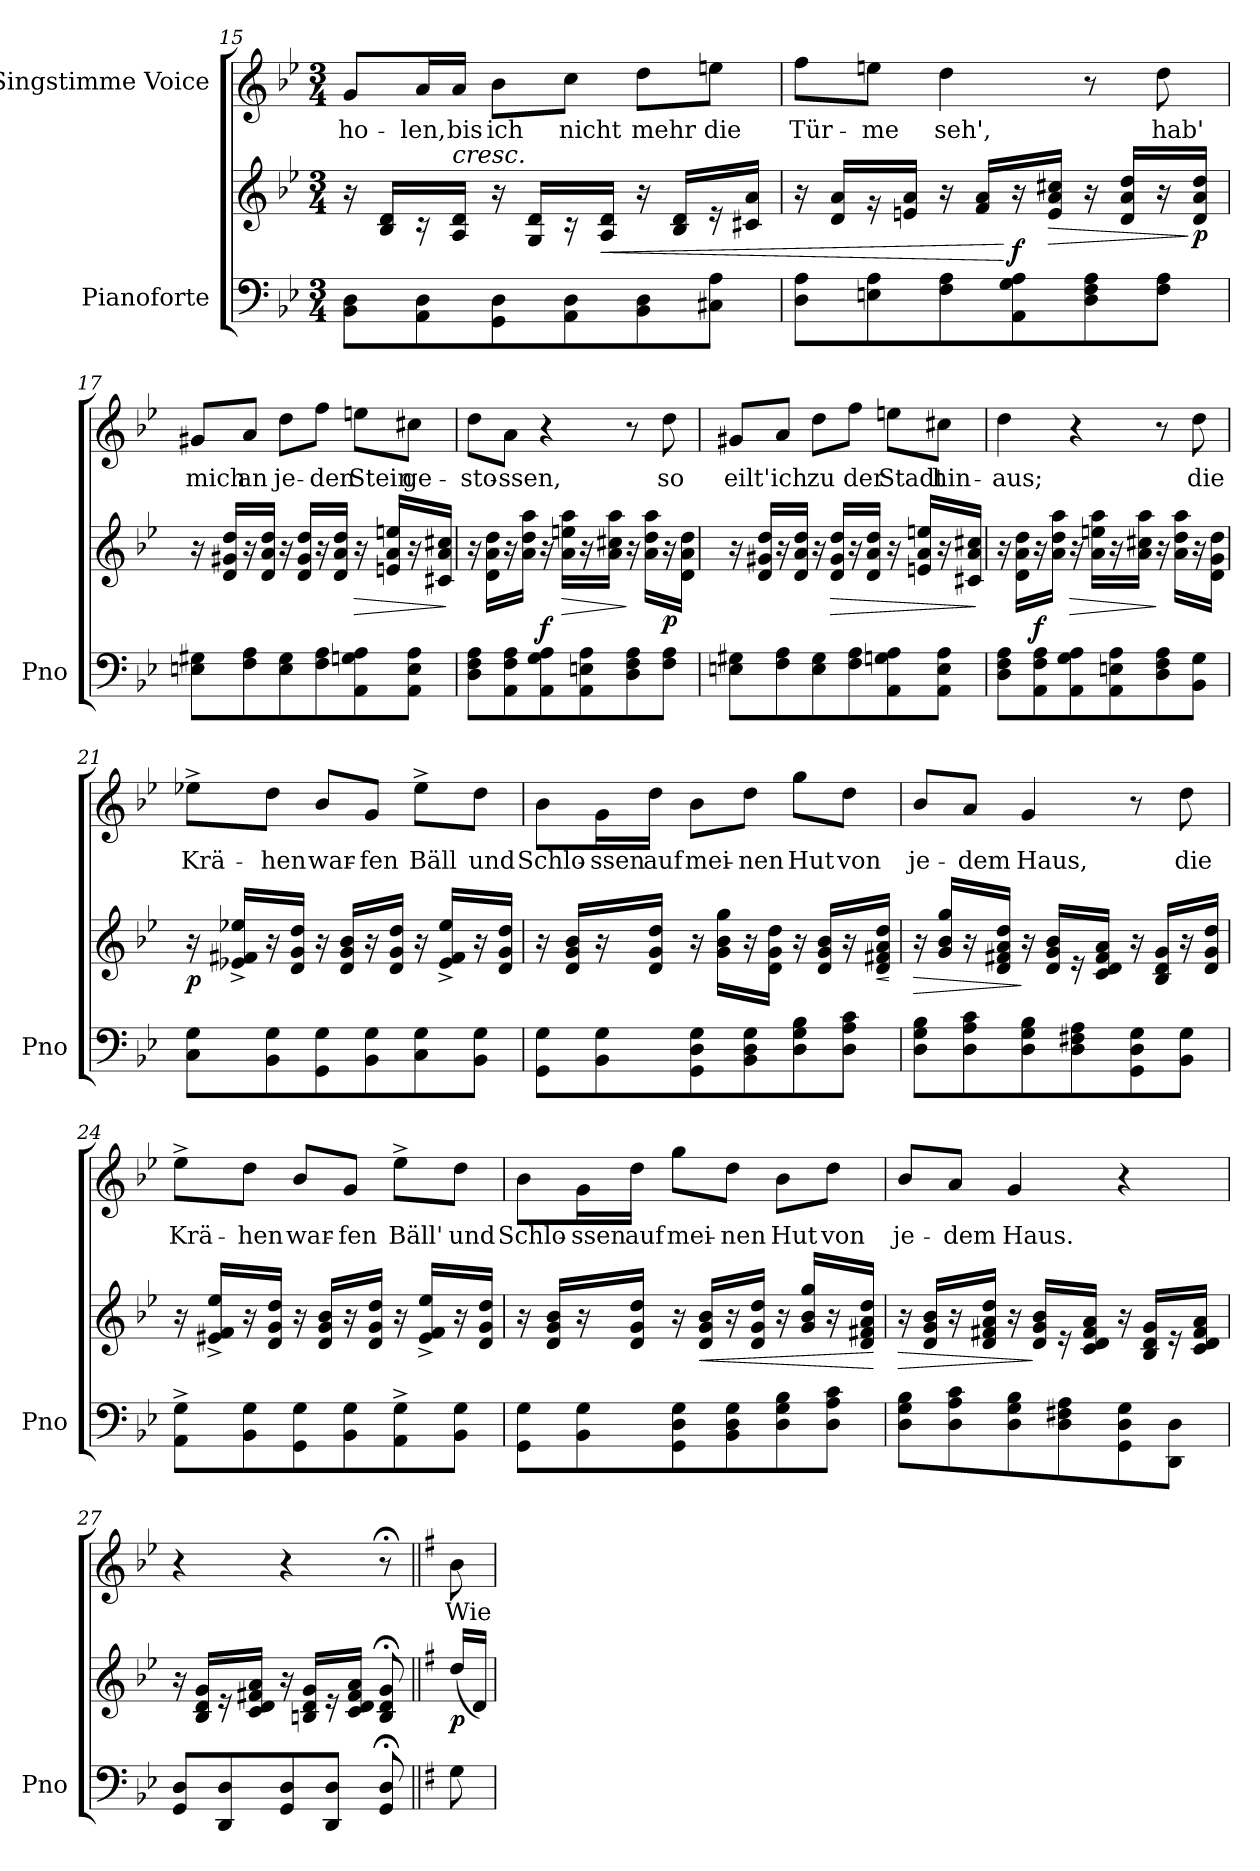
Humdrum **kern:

**kern	**kern	**dynam	**kern	**text
*part2	*part2	*part2	*part1	*part1
*staff3	*staff2	*staff2/3	*staff1	*staff1
*I"Pianoforte	*	*	*I"Singstimme Voice	*
*I'Pno	*	*	*	*
!!LO:LB:g=z
*clefF4	*clefG2	*	*clefG2	*
*k[b-e-]	*k[b-e-]	*	*k[b-e-]	*
*M3/4	*M3/4	*	*M3/4	*
=15	=15	=15	=15	=15
!	!	!	!	!LO:LY:b
8BB-\ 8D\L	16r	.	8g/L	ho-
.	16B-/ 16d/LL	.	.	.
!	!	!	!	!LO:LY:b
8AA\ 8D\	16r	.	16a/L	-len,
!	!LO:TX:a:i:t=cresc.	!	!	!
!	!	!	!	!LO:LY:b
.	16A/ 16d/JJ	.	16a/JJ	bis
!	!	!	!	!LO:LY:b
8GG\ 8D\	16r	.	8b-\L	ich
.	16G/ 16d/LL	.	.	.
!	!	!	!	!LO:LY:b
8AA\ 8D\	16r	.	8cc\J	nicht
!	!	!LO:HP:b	!	!
.	16A/ 16d/JJ	<	.	.
!	!	!	!	!LO:LY:b
8BB-\ 8D\	16r	.	8dd\L	mehr
.	16B-/ 16d/LL	.	.	.
!	!	!	!	!LO:LY:b
8C#X\ 8A\J	16r	.	8een\J	die
.	16c#X/ 16a/JJ	.	.	.
=16	=16	=16	=16	=16
!	!	!	!	!LO:LY:b
8D\ 8A\L	16r	.	8ff\L	Tür-
.	16d/ 16a/LL	.	.	.
!	!	!	!	!LO:LY:b
8En\ 8A\	16rg	.	8een\J	-me
.	16en/ 16a/JJ	.	.	.
!	!	!	!	!LO:LY:b
8F\ 8A\	16r	.	4dd\	seh',
.	16f/ 16a/LL	.	.	.
!	!	!LO:DY:n=1:b	!	!
8AA\ 8G\ 8A\	16r	[ f	.	.
!	!	!LO:HP:b	!	!
.	16e/ 16a/ 16cc#X/JJ	>	.	.
8D\ 8F\ 8A\	16r	.	8r	.
.	16d/ 16a/ 16dd/LL	.	.	.
!	!	!	!	!LO:LY:b
8F\ 8A\J	16r	.	8dd\	hab'
!	!	!LO:DY:n=2:b	!	!
.	16d/ 16a/ 16dd/JJ	] p	.	.
=17	=17	=17	=17	=17
!	!	!	!	!LO:LY:b
8En\ 8G#X\L	16r	.	8g#X/L	mich
.	16d/ 16g#X/ 16dd/LL	.	.	.
!	!	!	!	!LO:LY:b
8F\ 8A\	16r	.	8a/J	an
.	16d/ 16a/ 16dd/JJ	.	.	.
!	!	!	!	!LO:LY:b
8E\ 8G#\	16r	.	8dd\L	je-
.	16d/ 16g#/ 16dd/LL	.	.	.
!	!	!	!	!LO:LY:b
8F\ 8A\	16r	.	8ff\J	-den
.	16d/ 16a/ 16dd/JJ	.	.	.
!	!	!LO:HP:b	!	!LO:LY:b
8AA\ 8Gn\ 8A\	16r	>	8een\L	Stein
.	16en/ 16a/ 16een/LL	.	.	.
!	!	!	!	!LO:LY:b
8AA\ 8E\ 8A\J	16r	.	8cc#X\J	ge-
.	16c#X/ 16a/ 16cc#X/JJ	.	.	.
.	.	]	.	.
!!LO:LB:g=z
=18	=18	=18	=18	=18
!	!	!	!	!LO:LY:b
8D\ 8F\ 8A\L	16r	.	8dd\L	-sto-
.	16d\ 16a\ 16dd\LL	.	.	.
!	!	!	!	!LO:LY:b
8AA\ 8F\ 8A\	16r	.	8a\J	-ssen,
.	16a\ 16dd\ 16aa\JJ	.	.	.
!	!	!LO:DY:a=2	!	!
8AA\ 8G\ 8A\	16r	f	4r	.
!	!	!LO:HP:b	!	!
.	16a\ 16een\ 16aa\LL	>	.	.
8AA\ 8En\ 8A\	16r	.	.	.
.	16a\ 16cc#X\ 16aa\JJ	.	.	.
8D\ 8F\ 8A\	16r	]	8r	.
.	16a\ 16dd\ 16aa\LL	.	.	.
!	!	!LO:DY:b	!	!LO:LY:b
8F\ 8A\J	16r	p	8dd\	so
.	16d\ 16a\ 16dd\JJ	.	.	.
=19	=19	=19	=19	=19
!	!	!	!	!LO:LY:b
8En\ 8G#X\L	16r	.	8g#X/L	eilt'
.	16d/ 16g#X/ 16dd/LL	.	.	.
!	!	!	!	!LO:LY:b
8F\ 8A\	16r	.	8a/J	ich
.	16d/ 16a/ 16dd/JJ	.	.	.
!	!	!	!	!LO:LY:b
8E\ 8G#\	16r	.	8dd\L	zu
!	!	!LO:HP:b	!	!
.	16d/ 16g#/ 16dd/LL	>	.	.
!	!	!	!	!LO:LY:b
8F\ 8A\	16r	.	8ff\J	der
.	16d/ 16a/ 16dd/JJ	.	.	.
!	!	!	!	!LO:LY:b
8AA\ 8Gn\ 8A\	16r	.	8een\L	Stadt
.	16en/ 16a/ 16een/LL	.	.	.
!	!	!	!	!LO:LY:b
8AA\ 8E\ 8A\J	16r	.	8cc#X\J	hin-
.	16c#X/ 16a/ 16cc#X/JJ	.	.	.
.	.	]	.	.
=20	=20	=20	=20	=20
!	!	!	!	!LO:LY:b
8D\ 8F\ 8A\L	16r	.	4dd\	-aus;
.	16d\ 16a\ 16dd\LL	.	.	.
!	!	!LO:DY:b	!	!
8AA\ 8F\ 8A\	16r	f	.	.
.	16a\ 16dd\ 16aa\JJ	.	.	.
!	!	!LO:HP:b	!	!
8AA\ 8G\ 8A\	16r	>	4r	.
.	16a\ 16een\ 16aa\LL	.	.	.
8AA\ 8En\ 8A\	16r	.	.	.
.	16a\ 16cc#X\ 16aa\JJ	.	.	.
8D\ 8F\ 8A\	16r	]	8r	.
.	16a\ 16dd\ 16aa\LL	.	.	.
!	!	!	!	!LO:LY:b
8BB-\ 8G\J	16r	.	8dd\	die
.	16d\ 16g\ 16dd\JJ	.	.	.
!!LO:LB:g=z
=21	=21	=21	=21	=21
!	!	!LO:DY:b	!	!LO:LY:b
8C\ 8G\L	16r	p	8ee-X^\L	Krä-
.	16e-X/^ 16f#X/^ 16ee-X/^LL	.	.	.
!	!	!	!	!LO:LY:b
8BB-\ 8G\	16r	.	8dd\J	-hen
.	16d/ 16g/ 16dd/JJ	.	.	.
!	!	!	!	!LO:LY:b
8GG\ 8G\	16r	.	8b-/L	war-
.	16d/ 16g/ 16b-/LL	.	.	.
!	!	!	!	!LO:LY:b
8BB-\ 8G\	16r	.	8g/J	-fen
.	16d/ 16g/ 16dd/JJ	.	.	.
!	!	!	!	!LO:LY:b
8C\ 8G\	16r	.	8ee-^\L	Bäll
.	16e-/^ 16f#/^ 16ee-/^LL	.	.	.
!	!	!	!	!LO:LY:b
8BB-\ 8G\J	16r	.	8dd\J	und
.	16d/ 16g/ 16dd/JJ	.	.	.
=22	=22	=22	=22	=22
!	!	!	!	!LO:LY:b
8GG\ 8G\L	16r	.	8b-\L	Schlo-
.	16d/ 16g/ 16b-/LL	.	.	.
!	!	!	!	!LO:LY:b
8BB-\ 8G\	16r	.	16g\L	-ssen
!	!	!	!	!LO:LY:b
.	16d/ 16g/ 16dd/JJ	.	16dd\JJ	auf
!	!	!	!	!LO:LY:b
8GG\ 8D\ 8G\	16r	.	8b-\L	mei-
.	16g\ 16b-\ 16gg\LL	.	.	.
!	!	!	!	!LO:LY:b
8BB-\ 8D\ 8G\	16r	.	8dd\J	-nen
.	16d\ 16g\ 16dd\JJ	.	.	.
!	!	!	!	!LO:LY:b
8D\ 8G\ 8B-\	16r	.	8gg\L	Hut
.	16d/ 16g/ 16b-/LL	.	.	.
!	!	!	!	!LO:LY:b
8D\ 8A\ 8c\J	16r	.	8dd\J	von
!	!	!LO:HP:b	!	!
.	16d/ 16f#X/ 16a/ 16dd/JJ	<	.	.
.	.	[	.	.
=23	=23	=23	=23	=23
!	!	!LO:HP:b	!	!LO:LY:b
8D\ 8G\ 8B-\L	16r	>	8b-/L	je-
.	16g/ 16b-/ 16gg/LL	.	.	.
!	!	!	!	!LO:LY:b
8D\ 8A\ 8c\	16r	.	8a/J	-dem
.	16d/ 16f#X/ 16a/ 16dd/JJ	.	.	.
!	!	!	!	!LO:LY:b
8D\ 8G\ 8B-\	16r	]	4g/	Haus,
.	16d/ 16g/ 16b-/LL	.	.	.
8D\ 8F#X\ 8A\	16r	.	.	.
.	16c/ 16d/ 16f#/ 16a/JJ	.	.	.
8GG\ 8D\ 8G\	16r	.	8r	.
.	16B-/ 16d/ 16g/LL	.	.	.
!	!	!	!	!LO:LY:b
8BB-\ 8G\J	16r	.	8dd\	die
.	16d/ 16g/ 16dd/JJ	.	.	.
!!LO:PB:g=z
=24	=24	=24	=24	=24
!	!	!	!	!LO:LY:b
8AA\^ 8G\^L	16r	.	8ee-^\L	Krä-
.	16e#X/^ 16f/^ 16ee-/^LL	.	.	.
!	!	!	!	!LO:LY:b
8BB-\ 8G\	16r	.	8dd\J	-hen
.	16d/ 16g/ 16dd/JJ	.	.	.
!	!	!	!	!LO:LY:b
8GG\ 8G\	16r	.	8b-/L	war-
.	16d/ 16g/ 16b-/LL	.	.	.
!	!	!	!	!LO:LY:b
8BB-\ 8G\	16r	.	8g/J	-fen
.	16d/ 16g/ 16dd/JJ	.	.	.
!	!	!	!	!LO:LY:b
8AA\^ 8G\^	16r	.	8ee-^\L	Bäll'
.	16e#/^ 16f/^ 16ee-/^LL	.	.	.
!	!	!	!	!LO:LY:b
8BB-\ 8G\J	16r	.	8dd\J	und
.	16d/ 16g/ 16dd/JJ	.	.	.
=25	=25	=25	=25	=25
!	!	!	!	!LO:LY:b
8GG\ 8G\L	16r	.	8b-\L	Schlo-
.	16d/ 16g/ 16b-/LL	.	.	.
!	!	!	!	!LO:LY:b
8BB-\ 8G\	16r	.	16g\L	-ssen
!	!	!	!	!LO:LY:b
.	16d/ 16g/ 16dd/JJ	.	16dd\JJ	auf
!	!	!	!	!LO:LY:b
8GG\ 8D\ 8G\	16r	.	8gg\L	mei-
!	!	!LO:HP:b	!	!
.	16d/ 16g/ 16b-/LL	<	.	.
!	!	!	!	!LO:LY:b
8BB-\ 8D\ 8G\	16r	.	8dd\J	-nen
.	16d/ 16g/ 16dd/JJ	.	.	.
!	!	!	!	!LO:LY:b
8D\ 8G\ 8B-\	16r	.	8b-\L	Hut
.	16g/ 16b-/ 16gg/LL	.	.	.
!	!	!	!	!LO:LY:b
8D\ 8A\ 8c\J	16r	.	8dd\J	von
.	16d/ 16f#X/ 16a/ 16dd/JJ	.	.	.
.	.	[	.	.
=26	=26	=26	=26	=26
!	!	!LO:HP:b	!	!LO:LY:b
8D\ 8G\ 8B-\L	16r	>	8b-/L	je-
.	16d/ 16g/ 16b-/LL	.	.	.
!	!	!	!	!LO:LY:b
8D\ 8A\ 8c\	16r	.	8a/J	-dem
.	16d/ 16f#X/ 16a/ 16dd/JJ	.	.	.
!	!	!	!	!LO:LY:b
8D\ 8G\ 8B-\	16r	.	4g/	Haus.
.	16d/ 16g/ 16b-/LL	]	.	.
8D\ 8F#X\ 8A\	16r	.	.	.
.	16c/ 16d/ 16f#/ 16a/JJ	.	.	.
8GG\ 8D\ 8G\	16r	.	4r	.
.	16B-/ 16d/ 16g/LL	.	.	.
8DD\ 8D\J	16r	.	.	.
.	16c/ 16d/ 16f#/ 16a/JJ	.	.	.
!!LO:LB:g=z
=27	=27	=27	=27	=27
8GG/ 8D/L	16r	.	4r	.
.	16B-/ 16d/ 16g/LL	.	.	.
8DD/ 8D/	16r	.	.	.
.	16c/ 16d/ 16f#X/ 16a/JJ	.	.	.
8GG/ 8D/	16r	.	4r	.
.	16Bn/ 16d/ 16g/LL	.	.	.
8DD/ 8D/J	16r	.	.	.
.	16c/ 16d/ 16f#/ 16a/JJ	.	.	.
8GG/;< 8D/;<	8B/;< 8d/;< 8g/;<	.	8r;<	.
=27X1||	=27X1||	=27X1||	=27X1||	=27X1||
*k[f#]	*k[f#]	*	*k[f#]	*
!	!	!LO:DY:b	!	!LO:LY:b
8G\	(16dd/LL	p	8b\	Wie
.	16d/JJ)	.	.	.
=	=	=	=	=
*-	*-	*-	*-	*-
